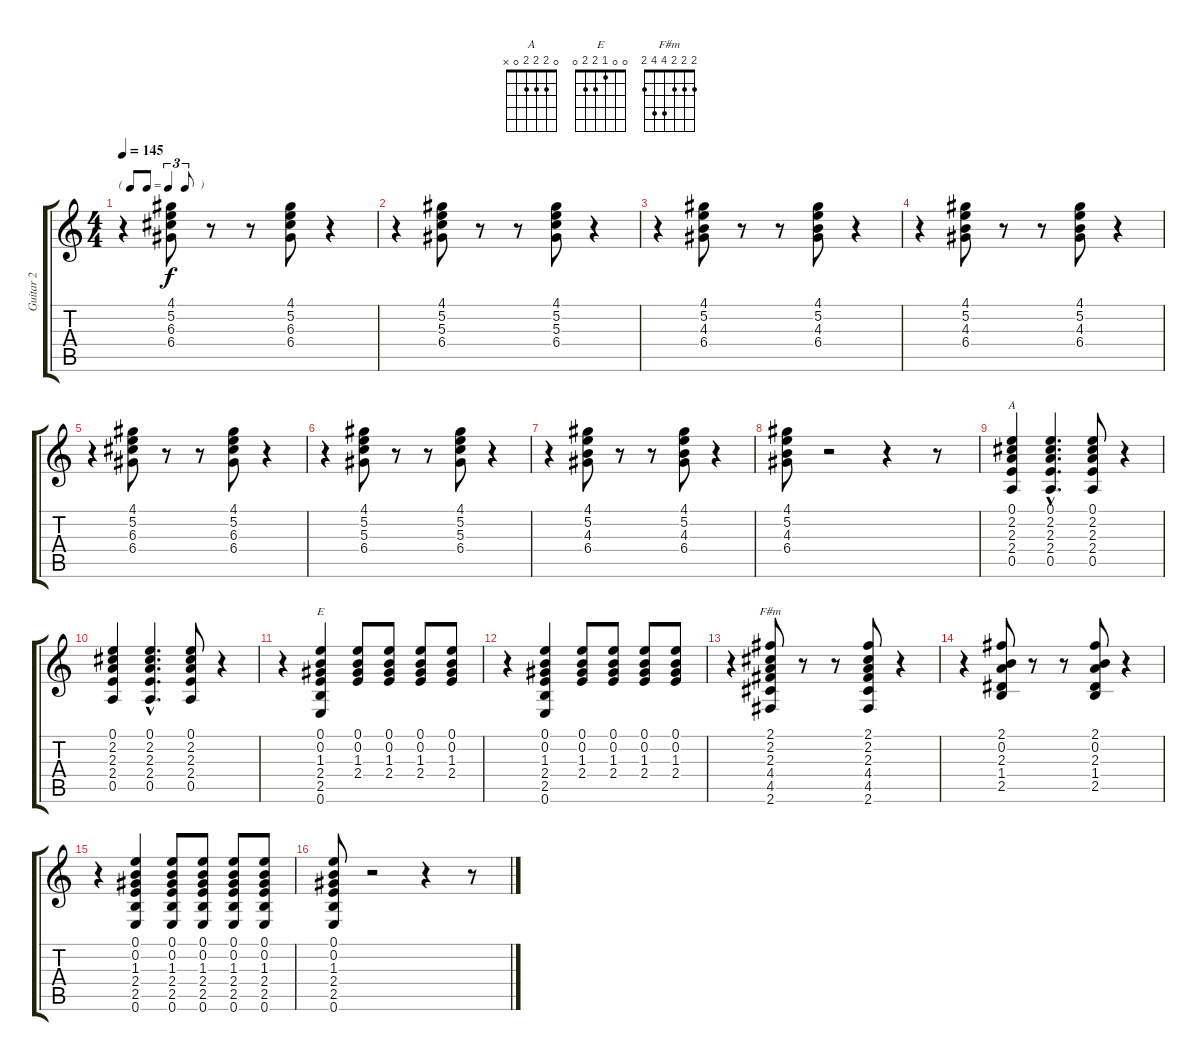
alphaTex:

\track ("Guitar 2" "Guitar 2") {instrument acousticguitarnylon}
\staff {score tabs}
\tuning (E4 B3 G3 D3 A2 E2) {hide}
\chord ("A" 0 2 2 2 0 x)
\chord ("E" 0 0 1 2 2 0)
\chord ("F#m" 2 2 2 4 4 2)
\ts (4 4)
\tf triplet8th
\tempo 145
\clef g2
\ks c
r.4{dy f} (4.1 5.2 6.3 6.4).8 r.8 r.8 (4.1 5.2 6.3 6.4).8 r.4 |
r.4 (4.1 5.2 5.3 6.4).8 r.8 r.8 (4.1 5.2 5.3 6.4).8 r.4 |
r.4 (4.1 5.2 4.3 6.4).8 r.8 r.8 (4.1 5.2 4.3 6.4).8 r.4 |
r.4 (4.1 5.2 4.3 6.4).8 r.8 r.8 (4.1 5.2 4.3 6.4).8 r.4 |
r.4 (4.1 5.2 6.3 6.4).8 r.8 r.8 (4.1 5.2 6.3 6.4).8 r.4 |
r.4 (4.1 5.2 5.3 6.4).8 r.8 r.8 (4.1 5.2 5.3 6.4).8 r.4 |
r.4 (4.1 5.2 4.3 6.4).8 r.8 r.8 (4.1 5.2 4.3 6.4).8 r.4 |
(4.1 5.2 4.3 6.4).8 r.2 r.4 r.8 |
(0.1 2.2 2.3 2.4 0.5).4{ch "A"} (0.1{hac} 2.2{hac} 2.3{hac} 2.4{hac} 0.5{hac}).4{d} (0.1 2.2 2.3 2.4 0.5).8 r.4 |
(0.1 2.2 2.3 2.4 0.5).4 (0.1{hac} 2.2{hac} 2.3{hac} 2.4{hac} 0.5{hac}).4{d} (0.1 2.2 2.3 2.4 0.5).8 r.4 |
r.4 (0.1 0.2 1.3 2.4 2.5 0.6).4{ch "E"} (0.1 0.2 1.3 2.4).8 (0.1 0.2 1.3 2.4).8 (0.1 0.2 1.3 2.4).8 (0.1 0.2 1.3 2.4).8 |
r.4 (0.1 0.2 1.3 2.4 2.5 0.6).4 (0.1 0.2 1.3 2.4).8 (0.1 0.2 1.3 2.4).8 (0.1 0.2 1.3 2.4).8 (0.1 0.2 1.3 2.4).8 |
r.4 (2.1 2.2 2.3 4.4 4.5 2.6).8{ch "F#m"} r.8 r.8 (2.1 2.2 2.3 4.4 4.5 2.6).8 r.4 |
r.4 (2.1 0.2 2.3 1.4 2.5).8 r.8 r.8 (2.1 0.2 2.3 1.4 2.5).8 r.4 |
r.4 (0.1 0.2 1.3 2.4 2.5 0.6).4 (0.1 0.2 1.3 2.4 2.5 0.6).8 (0.1 0.2 1.3 2.4 2.5 0.6).8 (0.1 0.2 1.3 2.4 2.5 0.6).8 (0.1 0.2 1.3 2.4 2.5 0.6).8 |
(0.1 0.2 1.3 2.4 2.5 0.6).8 r.2 r.4 r.8
